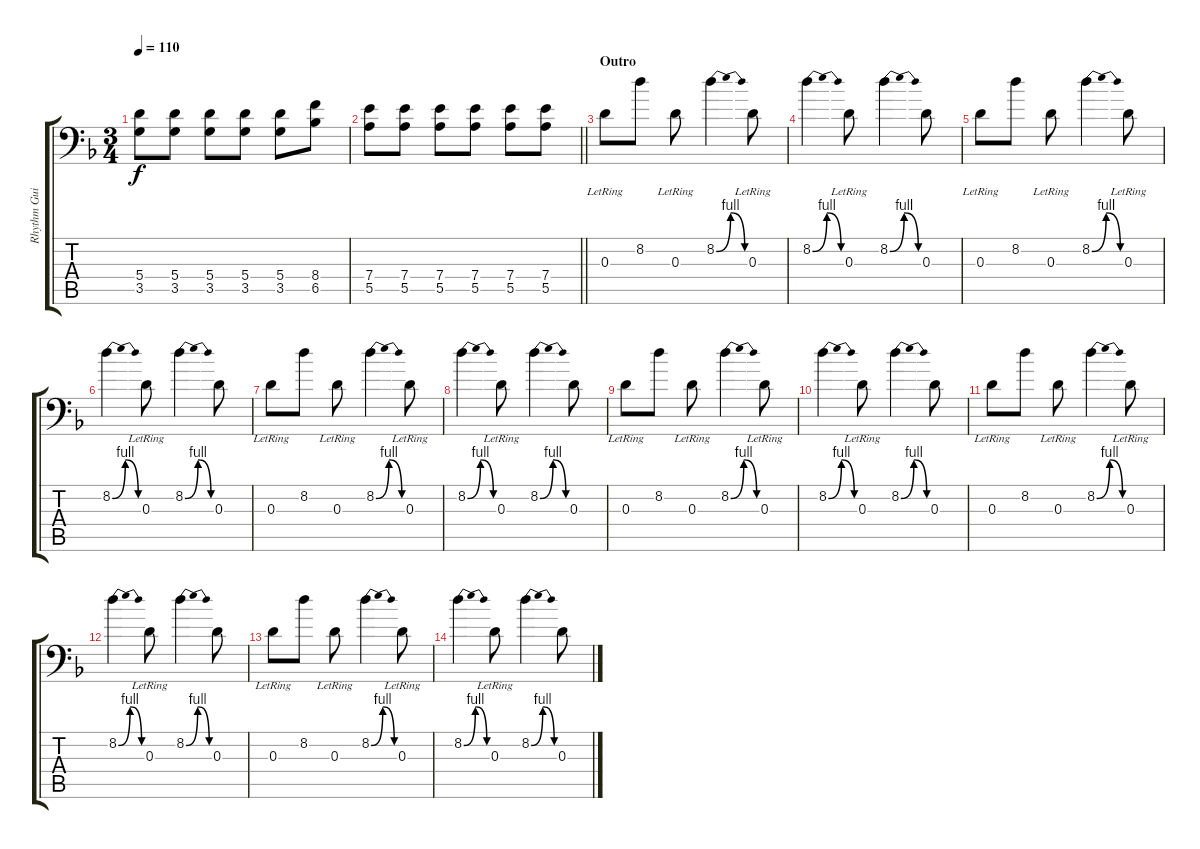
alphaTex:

\track ("Rhythm Guitar" "Rhythm Gui") {instrument distortionguitar}
\staff {score tabs}
\tuning (B3 Gb3 D3 A2 E2 A1) {hide}
\ts (3 4)
\tempo 110
\clef f4
\ks dminor
(5.4 3.5).8{dy f} (5.4 3.5).8 (5.4 3.5).8 (5.4 3.5).8 (5.4 3.5).8 (8.4 6.5).8 |
\barLineRight lightlight
(7.4 5.5).8 (7.4 5.5).8 (7.4 5.5).8 (7.4 5.5).8 (7.4 5.5).8 (7.4 5.5).8 |
\section ("" "Outro")
0.3{lr}.8{instrument electricguitarclean} 8.2.8 0.3{lr}.8 8.2{be (bendrelease 0 0 15 4 30 4 60 0)}.4 0.3{lr}.8 |
8.2{be (bendrelease 0 0 16 4 30 4 60 0)}.4 0.3{lr}.8 8.2{be (bendrelease 0 0 15 4 30 4 60 0)}.4 0.3.8 |
0.3{lr}.8 8.2.8 0.3{lr}.8 8.2{be (bendrelease 0 0 15 4 30 4 60 0)}.4 0.3{lr}.8 |
8.2{be (bendrelease 0 0 16 4 30 4 60 0)}.4 0.3{lr}.8 8.2{be (bendrelease 0 0 15 4 30 4 60 0)}.4 0.3.8 |
0.3{lr}.8 8.2.8 0.3{lr}.8 8.2{be (bendrelease 0 0 15 4 30 4 60 0)}.4 0.3{lr}.8 |
8.2{be (bendrelease 0 0 16 4 30 4 60 0)}.4 0.3{lr}.8 8.2{be (bendrelease 0 0 15 4 30 4 60 0)}.4 0.3.8 |
0.3{lr}.8{volume 0} 8.2.8 0.3{lr}.8 8.2{be (bendrelease 0 0 15 4 30 4 60 0)}.4 0.3{lr}.8 |
8.2{be (bendrelease 0 0 16 4 30 4 60 0)}.4 0.3{lr}.8 8.2{be (bendrelease 0 0 15 4 30 4 60 0)}.4 0.3.8 |
0.3{lr}.8 8.2.8 0.3{lr}.8 8.2{be (bendrelease 0 0 15 4 30 4 60 0)}.4 0.3{lr}.8 |
8.2{be (bendrelease 0 0 16 4 30 4 60 0)}.4 0.3{lr}.8 8.2{be (bendrelease 0 0 15 4 30 4 60 0)}.4 0.3.8 |
0.3{lr}.8 8.2.8 0.3{lr}.8 8.2{be (bendrelease 0 0 15 4 30 4 60 0)}.4 0.3{lr}.8 |
8.2{be (bendrelease 0 0 16 4 30 4 60 0)}.4 0.3{lr}.8 8.2{be (bendrelease 0 0 15 4 30 4 60 0)}.4 0.3.8
